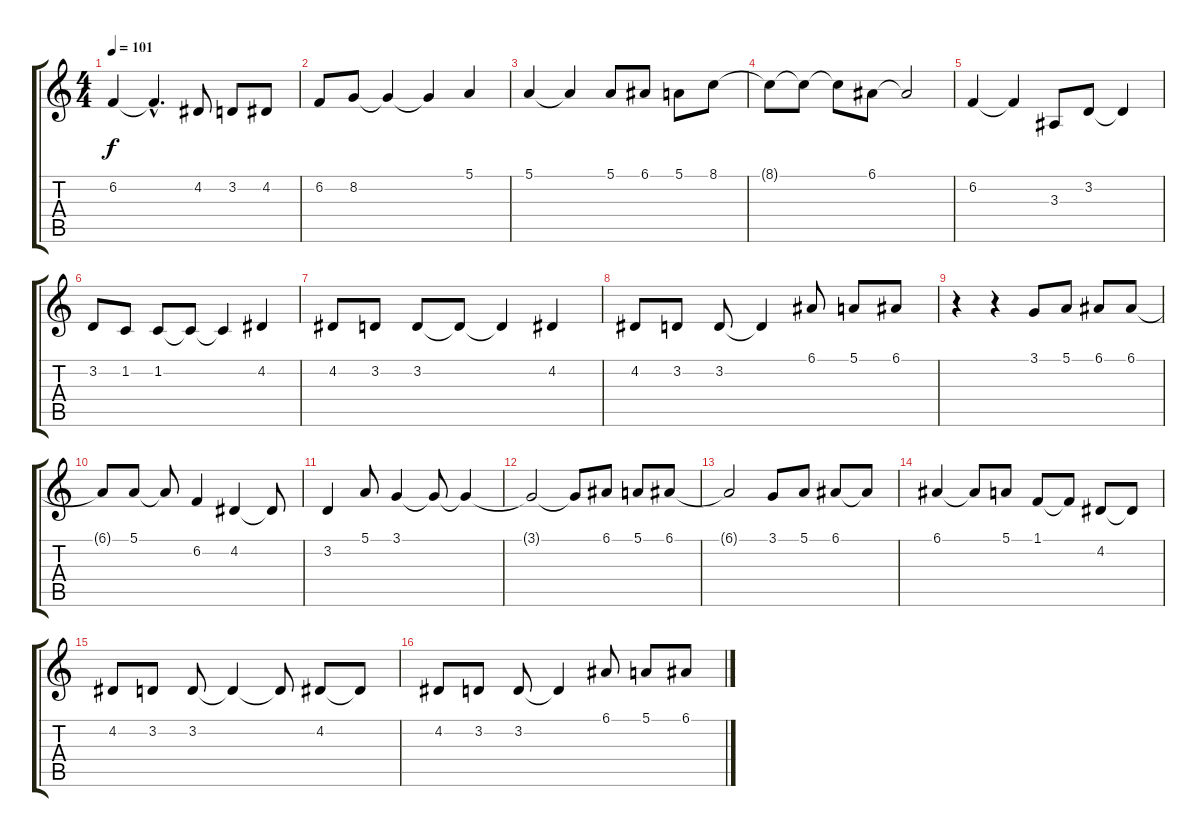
\track "" {instrument reedorgan}
\staff {score tabs}
\tuning (E4 B3 G3 D3 A2 E2) {hide}
\ts (4 4)
\tempo 101
\clef g2
\ks c
6.2.4{dy f} 6.2{hac t}.4{d} 4.2.8 3.2.8 4.2.8 |
6.2.8 8.2.8 8.2{t}.4 8.2{t}.4 5.1.4 |
5.1.4 5.1{t}.4 5.1.8 6.1.8 5.1.8 8.1.8 |
8.1{t}.8 8.1{t}.8 8.1{t}.8 6.1.8 6.1{t}.2 |
6.2.4 6.2{t}.4 3.3.8 3.2.8 3.2{t}.4 |
3.2.8 1.2.8 1.2.8 1.2{t}.8 1.2{t}.4 4.2.4 |
4.2.8 3.2.8 3.2.8 3.2{t}.8 3.2{t}.4 4.2.4 |
4.2.8 3.2.8 3.2.8 3.2{t}.4 6.1.8 5.1.8 6.1.8 |
r.4 r.4 3.1.8 5.1.8 6.1.8 6.1.8 |
6.1{t}.8 5.1.8 5.1{t}.8 6.2.4 4.2.4 4.2{t}.8 |
3.2.4 5.1.8 3.1.4 3.1{t}.8 3.1{t}.4 |
3.1{t}.2 3.1{t}.8 6.1.8 5.1.8 6.1.8 |
6.1{t}.2 3.1.8 5.1.8 6.1.8 6.1{t}.8 |
6.1.4 6.1{t}.8 5.1.8 1.1.8 1.1{t}.8 4.2.8 4.2{t}.8 |
4.2.8 3.2.8 3.2.8 3.2{t}.4 3.2{t}.8 4.2.8 4.2{t}.8 |
4.2.8 3.2.8 3.2.8 3.2{t}.4 6.1.8 5.1.8 6.1.8
